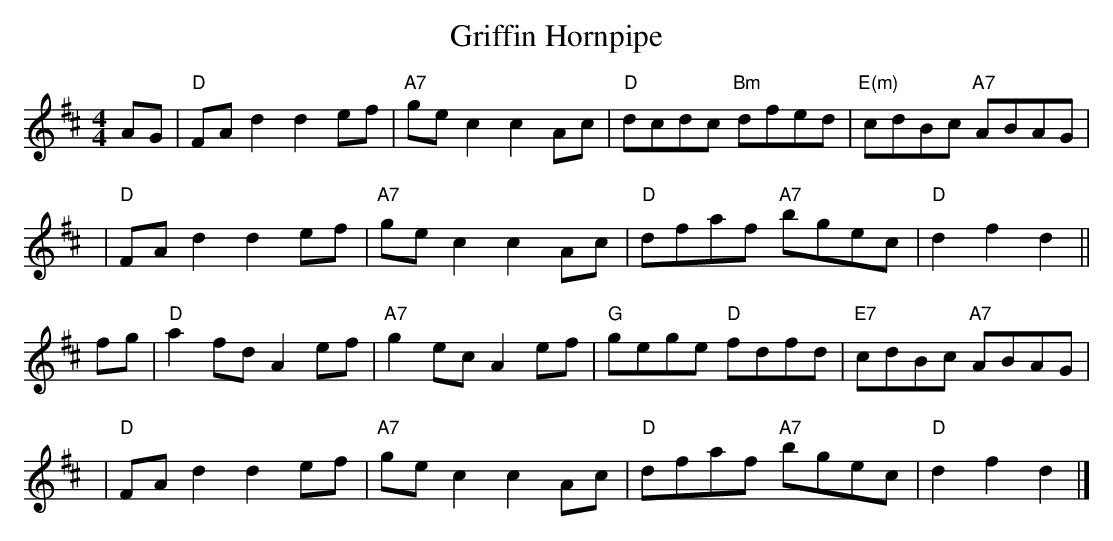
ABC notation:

X:1
T: Griffin Hornpipe
M: 4/4
L: 1/8
K: D
AG \
| "D"FAd2 d2ef | "A7"gec2 c2Ac | "D"dcdc "Bm"dfed | "E(m)"cdBc "A7"ABAG |
y3 \
| "D"FAd2 d2ef | "A7"gec2 c2Ac | "D"dfaf "A7"bgec | "D"d2f2 d2 ||
fg \
| "D"a2fd A2ef | "A7"g2ec A2ef | "G"gege "D"fdfd | "E7"cdBc "A7"ABAG |
y3 \
| "D"FAd2 d2ef | "A7"gec2 c2Ac | "D"dfaf "A7"bgec | "D"d2f2 d2 |]
